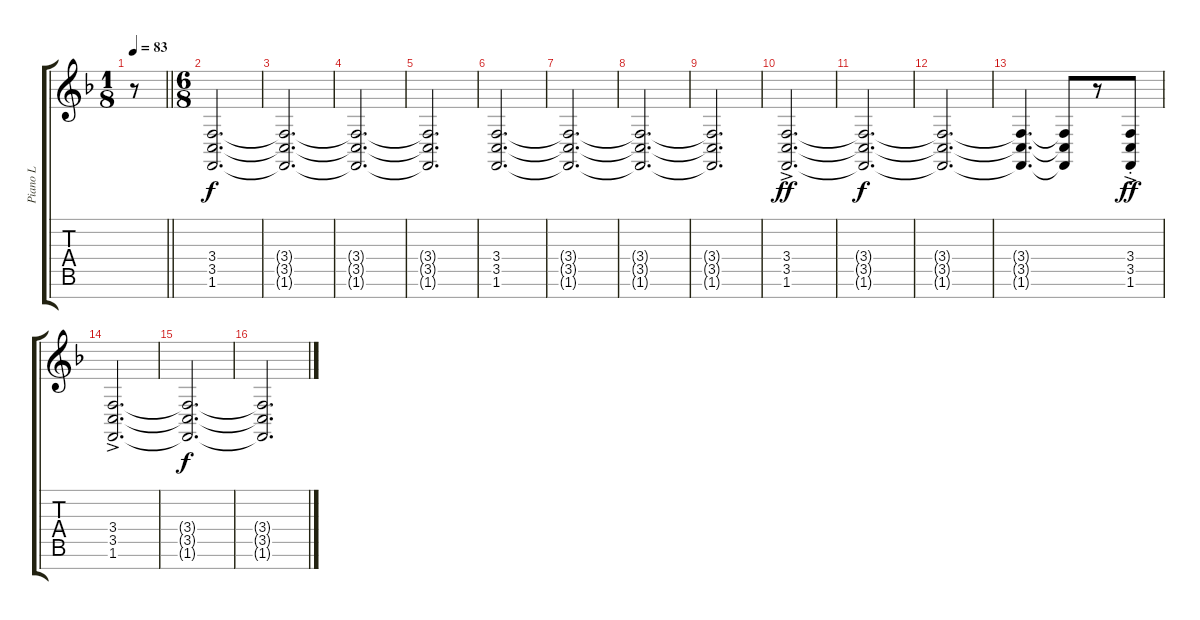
\track ("Piano L" "Piano L") {instrument acousticgrandpiano}
\staff {score tabs}
\tuning (E4 B3 G3 D3 A2 E2 B1) {hide}
\ts (1 8)
\tempo 83
\clef g2
\barLineRight lightlight
\ks f
r.8{dy f instrument acousticgrandpiano} |
\ts (6 8)
(3.4 3.5 1.6).2{d} |
(3.4{t} 3.5{t} 1.6{t}).2{d} |
(3.4{t} 3.5{t} 1.6{t}).2{d} |
(3.4{t} 3.5{t} 1.6{t}).2{d} |
(3.4 3.5 1.6).2{d} |
(3.4{t} 3.5{t} 1.6{t}).2{d} |
(3.4{t} 3.5{t} 1.6{t}).2{d} |
(3.4{t} 3.5{t} 1.6{t}).2{d} |
(3.4{ac} 3.5{ac} 1.6{ac}).2{d dy ff} |
(3.4{t} 3.5{t} 1.6{t}).2{d dy f} |
(3.4{t} 3.5{t} 1.6{t}).2{d} |
(3.4{t} 3.5{t} 1.6{t}).4{d} (3.4{t} 3.5{t} 1.6{t}).8 r.8 (3.4{ac st} 3.5{ac st} 1.6{ac st}).8{dy ff} |
(3.4{ac} 3.5{ac} 1.6{ac}).2{d} |
(3.4{t} 3.5{t} 1.6{t}).2{d dy f} |
(3.4{t} 3.5{t} 1.6{t}).2{d}
